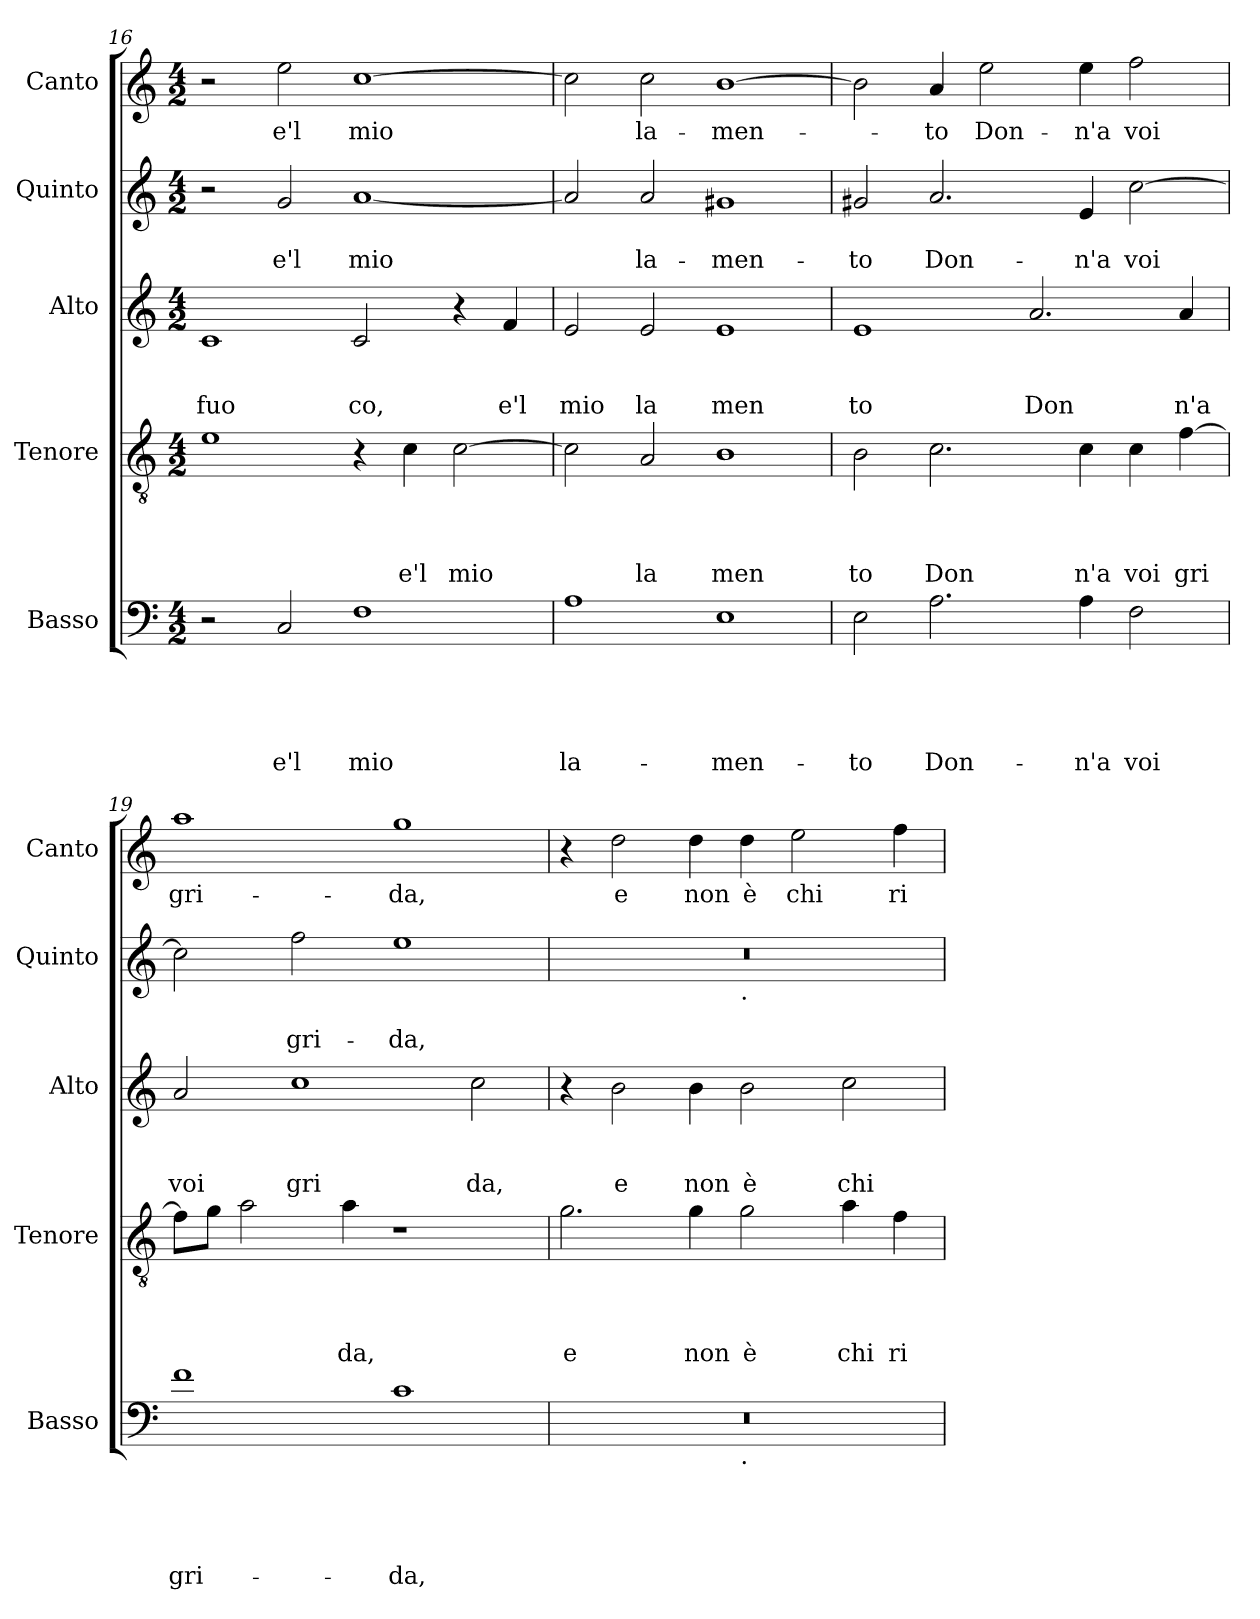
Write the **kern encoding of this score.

**kern	**text	**text	**text	**text	**text	**kern	**text	**text	**text	**text	**kern	**text	**text	**text	**kern	**text	**text	**kern	**text
*part5	*part5	*part5	*part5	*part5	*part5	*part4	*part4	*part4	*part4	*part4	*part3	*part3	*part3	*part3	*part2	*part2	*part2	*part1	*part1
*staff5	*staff5	*staff5	*staff5	*staff5	*staff5	*staff4	*staff4	*staff4	*staff4	*staff4	*staff3	*staff3	*staff3	*staff3	*staff2	*staff2	*staff2	*staff1	*staff1
*I"Basso	*	*	*	*	*	*I"Tenore	*	*	*	*	*I"Alto	*	*	*	*I"Quinto	*	*	*I"Canto	*
*I'Basso	*	*	*	*	*	*I'Tenore	*	*	*	*	*I'Alto	*	*	*	*I'Quinto	*	*	*I'Canto	*
*clefF4	*	*	*	*	*	*clefGv2	*	*	*	*	*clefG2	*	*	*	*clefG2	*	*	*clefG2	*
*k[]	*	*	*	*	*	*k[]	*	*	*	*	*k[]	*	*	*	*k[]	*	*	*k[]	*
*C:	*	*	*	*	*	*C:	*	*	*	*	*C:	*	*	*	*C:	*	*	*C:	*
*M4/2	*	*	*	*	*	*M4/2	*	*	*	*	*M4/2	*	*	*	*M4/2	*	*	*M4/2	*
=16	=16	=16	=16	=16	=16	=16	=16	=16	=16	=16	=16	=16	=16	=16	=16	=16	=16	=16	=16
!	!	!	!	!	!	!	!	!	!	!	!	!	!	!LO:LY:b	!	!	!	!	!
2r	.	.	.	.	.	1e	.	.	.	.	1c	.	.	fuo	2r	.	.	2r	.
!	!	!	!	!	!LO:LY:b	!	!	!	!	!	!	!	!	!	!	!	!LO:LY:b	!	!LO:LY:b
2C/	.	.	.	.	e'l	.	.	.	.	.	.	.	.	.	2g/	.	e'l	2ee\	e'l
!	!	!	!	!	!LO:LY:b	!	!	!	!	!	!	!	!	!LO:LY:b	!	!	!LO:LY:b	!	!LO:LY:b
1F	.	.	.	.	mio	4r	.	.	.	.	2c/	.	.	co,	[<1a	.	mio	[<1cc	mio
!	!	!	!	!	!	!	!	!	!	!LO:LY:b	!	!	!	!	!	!	!	!	!
.	.	.	.	.	.	4c\	.	.	.	e'l	.	.	.	.	.	.	.	.	.
!	!	!	!	!	!	!	!	!	!	!LO:LY:b	!	!	!	!	!	!	!	!	!
.	.	.	.	.	.	[<2c\	.	.	.	mio	4r	.	.	.	.	.	.	.	.
!	!	!	!	!	!	!	!	!	!	!	!	!	!	!LO:LY:b	!	!	!	!	!
.	.	.	.	.	.	.	.	.	.	.	4f/	.	.	e'l	.	.	.	.	.
!!LO:LB:g=z
=17	=17	=17	=17	=17	=17	=17	=17	=17	=17	=17	=17	=17	=17	=17	=17	=17	=17	=17	=17
!	!	!	!	!	!LO:LY:b	!	!	!	!	!	!	!	!	!LO:LY:b	!	!	!	!	!
1A	.	.	.	.	la-	2c\]	.	.	.	.	2e/	.	.	mio	2a/]	.	.	2cc\]	.
!	!	!	!	!	!	!	!	!	!	!LO:LY:b	!	!	!	!LO:LY:b	!	!	!LO:LY:b	!	!LO:LY:b
.	.	.	.	.	.	2A/	.	.	.	la	2e/	.	.	la	2a/	.	la-	2cc\	la-
!	!	!	!	!	!LO:LY:b	!	!	!	!	!LO:LY:b	!	!	!	!LO:LY:b	!	!	!LO:LY:b	!	!LO:LY:b
1E	.	.	.	.	-men-	1B	.	.	.	men	1e	.	.	men	1g#X	.	-men-	[>1b	-men-
=18	=18	=18	=18	=18	=18	=18	=18	=18	=18	=18	=18	=18	=18	=18	=18	=18	=18	=18	=18
!	!	!	!	!	!LO:LY:b	!	!	!	!	!LO:LY:b	!	!	!	!LO:LY:b	!	!	!LO:LY:b	!	!
2E\	.	.	.	.	-to	2B\	.	.	.	to	1e	.	.	to	2g#X/	.	-to	2b\]	.
!	!	!	!	!	!LO:LY:b	!	!	!	!	!LO:LY:b	!	!	!	!	!	!	!LO:LY:b	!	!LO:LY:b
2.A\	.	.	.	.	Don-	2.c\	.	.	.	Don	.	.	.	.	2.a/	.	Don-	4a/	-to
!	!	!	!	!	!	!	!	!	!	!	!	!	!	!	!	!	!	!	!LO:LY:b
.	.	.	.	.	.	.	.	.	.	.	.	.	.	.	.	.	.	2ee\	Don-
!	!	!	!	!	!	!	!	!	!	!	!	!	!	!LO:LY:b	!	!	!	!	!
.	.	.	.	.	.	.	.	.	.	.	2.a/	.	.	Don	.	.	.	.	.
!	!	!	!	!	!LO:LY:b	!	!	!	!	!LO:LY:b	!	!	!	!	!	!	!LO:LY:b	!	!LO:LY:b
4A\	.	.	.	.	-n'a	4c\	.	.	.	n'a	.	.	.	.	4e/	.	-n'a	4ee\	-n'a
!	!	!	!	!	!LO:LY:b	!	!	!	!	!LO:LY:b	!	!	!	!	!	!	!LO:LY:b	!	!LO:LY:b
2F\	.	.	.	.	voi	4c\	.	.	.	voi	.	.	.	.	[>2cc\	.	voi	2ff\	voi
!	!	!	!	!	!	!	!	!	!	!LO:LY:b	!	!	!	!LO:LY:b	!	!	!	!	!
.	.	.	.	.	.	[>4f\	.	.	.	gri	4a/	.	.	n'a	.	.	.	.	.
=19	=19	=19	=19	=19	=19	=19	=19	=19	=19	=19	=19	=19	=19	=19	=19	=19	=19	=19	=19
!	!	!	!	!	!LO:LY:b	!	!	!	!	!	!	!	!	!LO:LY:b	!	!	!	!	!LO:LY:b
1f	.	.	.	.	gri-	8f\L]	.	.	.	.	2a/	.	.	voi	2cc\]	.	.	1aa	gri-
.	.	.	.	.	.	8g\J	.	.	.	.	.	.	.	.	.	.	.	.	.
.	.	.	.	.	.	2a\	.	.	.	.	.	.	.	.	.	.	.	.	.
!	!	!	!	!	!	!	!	!	!	!	!	!	!	!LO:LY:b	!	!	!LO:LY:b	!	!
.	.	.	.	.	.	.	.	.	.	.	1cc	.	.	gri	2ff\	.	gri-	.	.
!	!	!	!	!	!	!	!	!	!	!LO:LY:b	!	!	!	!	!	!	!	!	!
.	.	.	.	.	.	4a\	.	.	.	da,	.	.	.	.	.	.	.	.	.
!	!	!	!	!	!LO:LY:b	!	!	!	!	!	!	!	!	!	!	!	!LO:LY:b	!	!LO:LY:b
1c	.	.	.	.	-da,	1r	.	.	.	.	.	.	.	.	1ee	.	-da,	1gg	-da,
!	!	!	!	!	!	!	!	!	!	!	!	!	!	!LO:LY:b	!	!	!	!	!
.	.	.	.	.	.	.	.	.	.	.	2cc\	.	.	da,	.	.	.	.	.
=20	=20	=20	=20	=20	=20	=20	=20	=20	=20	=20	=20	=20	=20	=20	=20	=20	=20	=20	=20
!	!	!	!	!	!	!	!	!	!	!LO:LY:b	!	!	!	!	!	!	!	!	!
*^	*	*	*	*	*	*	*	*	*	*	*	*	*	*	*^	*	*	*	*
0r	1ryy	.	.	.	.	.	2.g\	.	.	.	e	4r	.	.	.	0r	1ryy	.	.	4r	.
!	!	!	!	!	!	!	!	!	!	!	!	!	!	!	!LO:LY:b	!	!	!	!	!	!LO:LY:b
.	.	.	.	.	.	.	.	.	.	.	.	2b\	.	.	e	.	.	.	.	2dd\	e
!	!	!	!	!	!	!	!	!	!	!	!LO:LY:b	!	!	!	!LO:LY:b	!	!	!	!	!	!LO:LY:b
.	.	.	.	.	.	.	4g\	.	.	.	non	4b\	.	.	non	.	.	.	.	4dd\	non
!	!	!	!	!	!	!	!	!	!	!	!	!	!	!	!	!	!LO:TX:b:t=.	!	!	!	!
!	!LO:TX:b:t=.	!	!	!	!	!	!	!	!	!	!	!	!	!	!	!	!	!	!	!	!
!	!	!	!	!	!	!	!	!	!	!	!LO:LY:b	!	!	!	!LO:LY:b	!	!	!	!	!	!LO:LY:b
.	1ryy	.	.	.	.	.	2g\	.	.	.	è	2b\	.	.	è	.	1ryy	.	.	4dd\	è
!	!	!	!	!	!	!	!	!	!	!	!	!	!	!	!	!	!	!	!	!	!LO:LY:b
.	.	.	.	.	.	.	.	.	.	.	.	.	.	.	.	.	.	.	.	2ee\	chi
!	!	!	!	!	!	!	!	!	!	!	!LO:LY:b	!	!	!	!LO:LY:b	!	!	!	!	!	!
.	.	.	.	.	.	.	4a\	.	.	.	chi	2cc\	.	.	chi	.	.	.	.	.	.
!	!	!	!	!	!	!	!	!	!	!	!LO:LY:b	!	!	!	!	!	!	!	!	!	!LO:LY:b
.	.	.	.	.	.	.	4f\	.	.	.	ri	.	.	.	.	.	.	.	.	4ff\	ri-
*v	*v	*	*	*	*	*	*	*	*	*	*	*	*	*	*	*v	*v	*	*	*	*
=	=	=	=	=	=	=	=	=	=	=	=	=	=	=	=	=	=	=	=
*-	*-	*-	*-	*-	*-	*-	*-	*-	*-	*-	*-	*-	*-	*-	*-	*-	*-	*-	*-
